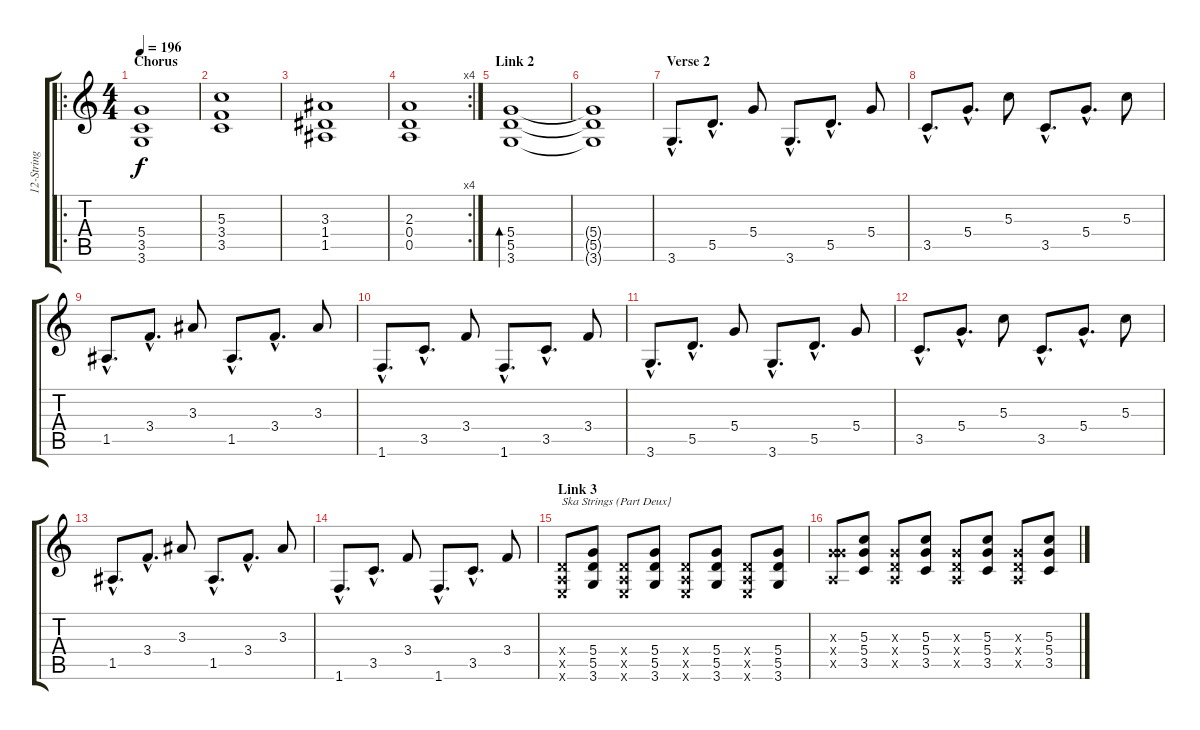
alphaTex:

\track ("12-String" "12-String") {instrument acousticguitarsteel}
\staff {score tabs}
\tuning (E4 B3 G3 D3 A2 E2) {hide}
\ro
\ts (4 4)
\section ("" "Chorus")
\tempo 196
\clef g2
\ks c
(5.4 3.5 3.6).1{dy f} |
(5.3 3.4 3.5).1 |
(3.3 1.4 1.5).1 |
\rc 4
(2.3 0.4 0.5).1 |
\section ("" "Link 2")
(5.4 5.5 3.6).1{bd 60} |
(5.4{t} 5.5{t} 3.6{t}).1 |
\section ("" "Verse 2")
3.6{hac}.8{d} 5.5{hac}.8{d} 5.4.8 3.6{hac}.8{d} 5.5{hac}.8{d} 5.4.8 |
3.5{hac}.8{d} 5.4{hac}.8{d} 5.3.8 3.5{hac}.8{d} 5.4{hac}.8{d} 5.3.8 |
1.5{hac}.8{d} 3.4{hac}.8{d} 3.3.8 1.5{hac}.8{d} 3.4{hac}.8{d} 3.3.8 |
1.6{hac}.8{d} 3.5{hac}.8{d} 3.4.8 1.6{hac}.8{d} 3.5{hac}.8{d} 3.4.8 |
3.6{hac}.8{d} 5.5{hac}.8{d} 5.4.8 3.6{hac}.8{d} 5.5{hac}.8{d} 5.4.8 |
3.5{hac}.8{d} 5.4{hac}.8{d} 5.3.8 3.5{hac}.8{d} 5.4{hac}.8{d} 5.3.8 |
1.5{hac}.8{d} 3.4{hac}.8{d} 3.3.8 1.5{hac}.8{d} 3.4{hac}.8{d} 3.3.8 |
1.6{hac}.8{d} 3.5{hac}.8{d} 3.4.8 1.6{hac}.8{d} 3.5{hac}.8{d} 3.4.8 |
\section ("" "Link 3")
(0.4{x} 0.5{x} 0.6{x}).8{txt "Ska Strings (Part Deux}"} (5.4 5.5 3.6).8 (0.4{x} 0.5{x} 0.6{x}).8 (5.4 5.5 3.6).8 (0.4{x} 0.5{x} 0.6{x}).8 (5.4 5.5 3.6).8 (0.4{x} 0.5{x} 0.6{x}).8 (5.4 5.5 3.6).8 |
(0.3{x} 5.4{x} 0.5{x}).8 (5.3 5.4 3.5).8 (0.3{x} 0.4{x} 0.5{x}).8 (5.3 5.4 3.5).8 (0.3{x} 0.4{x} 0.5{x}).8 (5.3 5.4 3.5).8 (0.3{x} 0.4{x} 0.5{x}).8 (5.3 5.4 3.5).8
